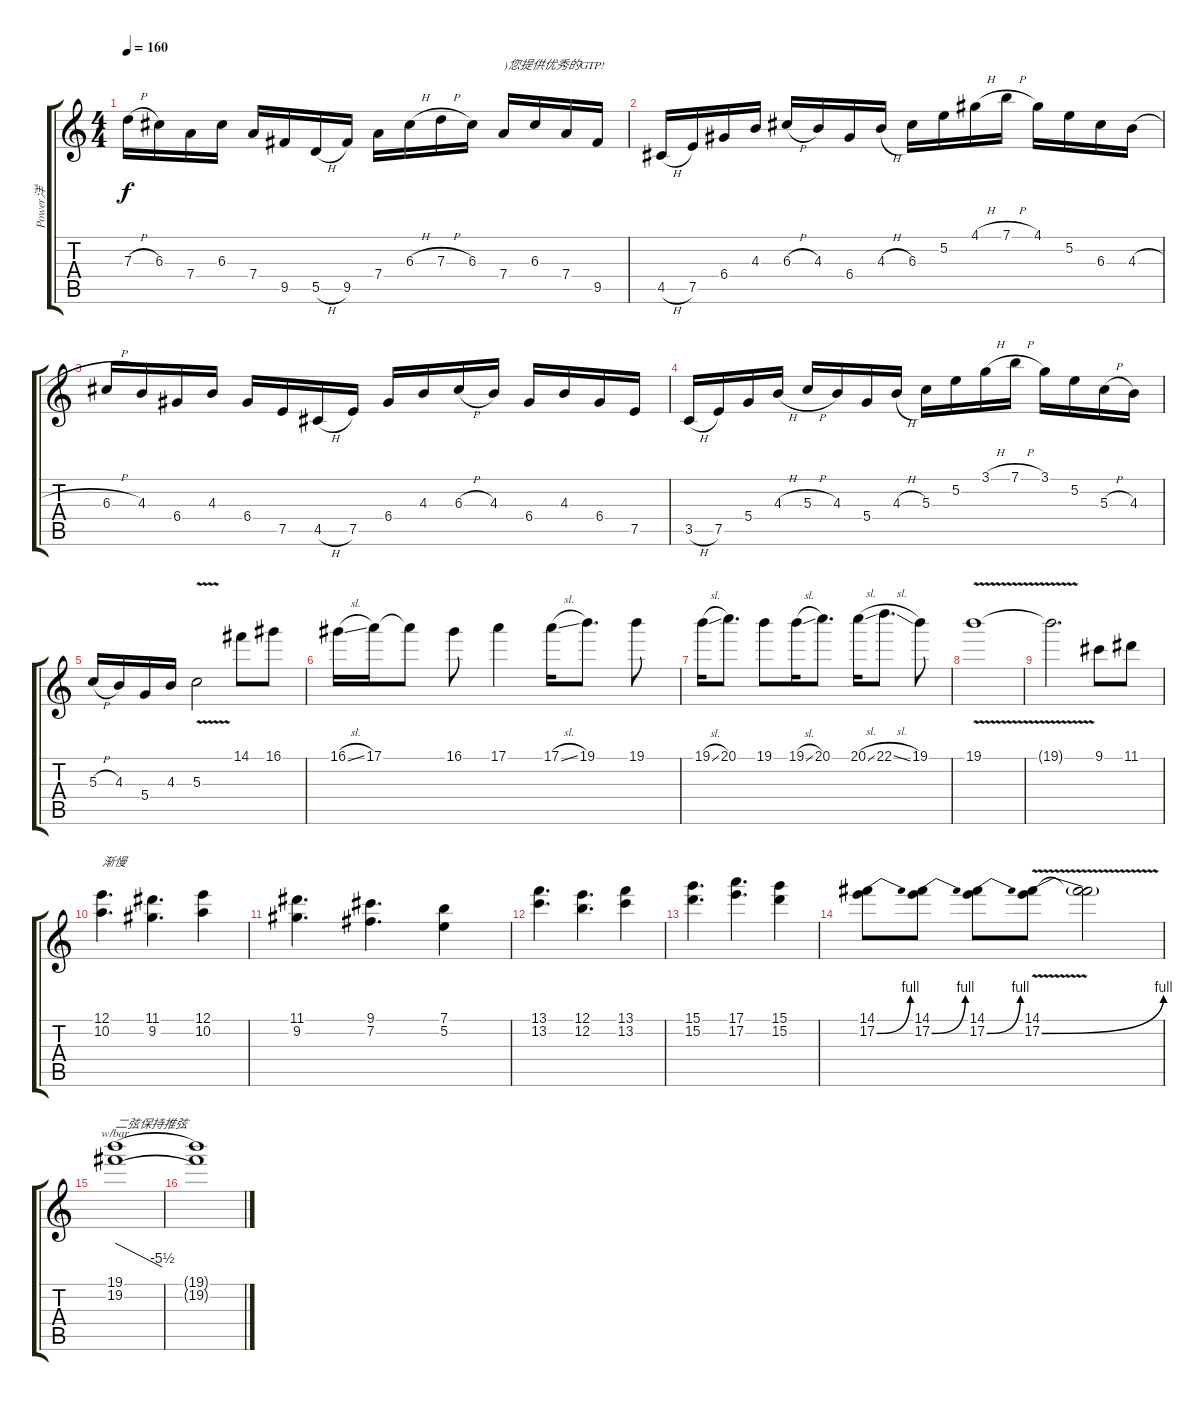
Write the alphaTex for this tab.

\track ("Power洋" "Power洋") {instrument overdrivenguitar}
\staff {score tabs}
\tuning (E4 B3 G3 D3 A2 E2) {hide}
\ts (4 4)
\tempo 160
\clef g2
\ks c
7.3{h}.16{dy f} 6.3.16 7.4.16 6.3.16 7.4.16 9.5.16 5.5{h}.16 9.5.16 7.4.16 6.3{h}.16 7.3{h}.16 6.3.16 7.4.16{txt ")您提供优秀的GTP!"} 6.3.16 7.4.16 9.5.16 |
4.5{h}.16 7.5.16 6.4.16 4.3.16 6.3{h}.16 4.3.16 6.4.16 4.3{h}.16 6.3.16 5.2.16 4.1{h}.16 7.1{h}.16 4.1.16 5.2.16 6.3.16 4.3{h}.16 |
6.3{h}.16 4.3.16 6.4.16 4.3.16 6.4.16 7.5.16 4.5{h}.16 7.5.16 6.4.16 4.3.16 6.3{h}.16 4.3.16 6.4.16 4.3.16 6.4.16 7.5.16 |
3.5{h}.16 7.5.16 5.4.16 4.3{h}.16 5.3{h}.16 4.3.16 5.4.16 4.3{h}.16 5.3.16 5.2.16 3.1{h}.16 7.1{h}.16 3.1.16 5.2.16 5.3{h}.16 4.3.16 |
5.3{h}.16 4.3.16 5.4.16 4.3.16 5.3{v}.2 14.1.8 16.1.8 |
16.1{sl}.16 17.1.16 17.1{t}.8 16.1.8 17.1.4 17.1{sl}.16 19.1.8{d} 19.1.8 |
19.1{sl}.16 20.1.8{d} 19.1.8 19.1{sl}.16 20.1.8{d} 20.1{sl}.16 22.1{sl}.8{d} 19.1.8 |
19.1{v}.1 |
19.1{t}.2{d} 9.1.8 11.1.8 |
(12.1 10.2).4{d txt "渐慢"} (11.1 9.2).4{d} (12.1 10.2).4 |
(11.1 9.2).4{d} (9.1 7.2).4{d} (7.1 5.2).4 |
(13.1 13.2).4{d} (12.1 12.2).4{d} (13.1 13.2).4 |
(15.1 15.2).4{d} (17.1 17.2).4{d} (15.1 15.2).4 |
(14.1 17.2{be (bend 0 0 60 4)}).8 (14.1 17.2{be (bend 0 0 60 4)}).8 (14.1 17.2{be (bend 0 0 60 4)}).8 (14.1 17.2{be (bend 0 0 60 4) v}).8 (14.1{t} 17.2{t}).2 |
(19.1 19.2).1{tbe (dive default 0 0 60 -22) txt "二弦保持推弦"} |
(19.1{t} 19.2{t}).1
